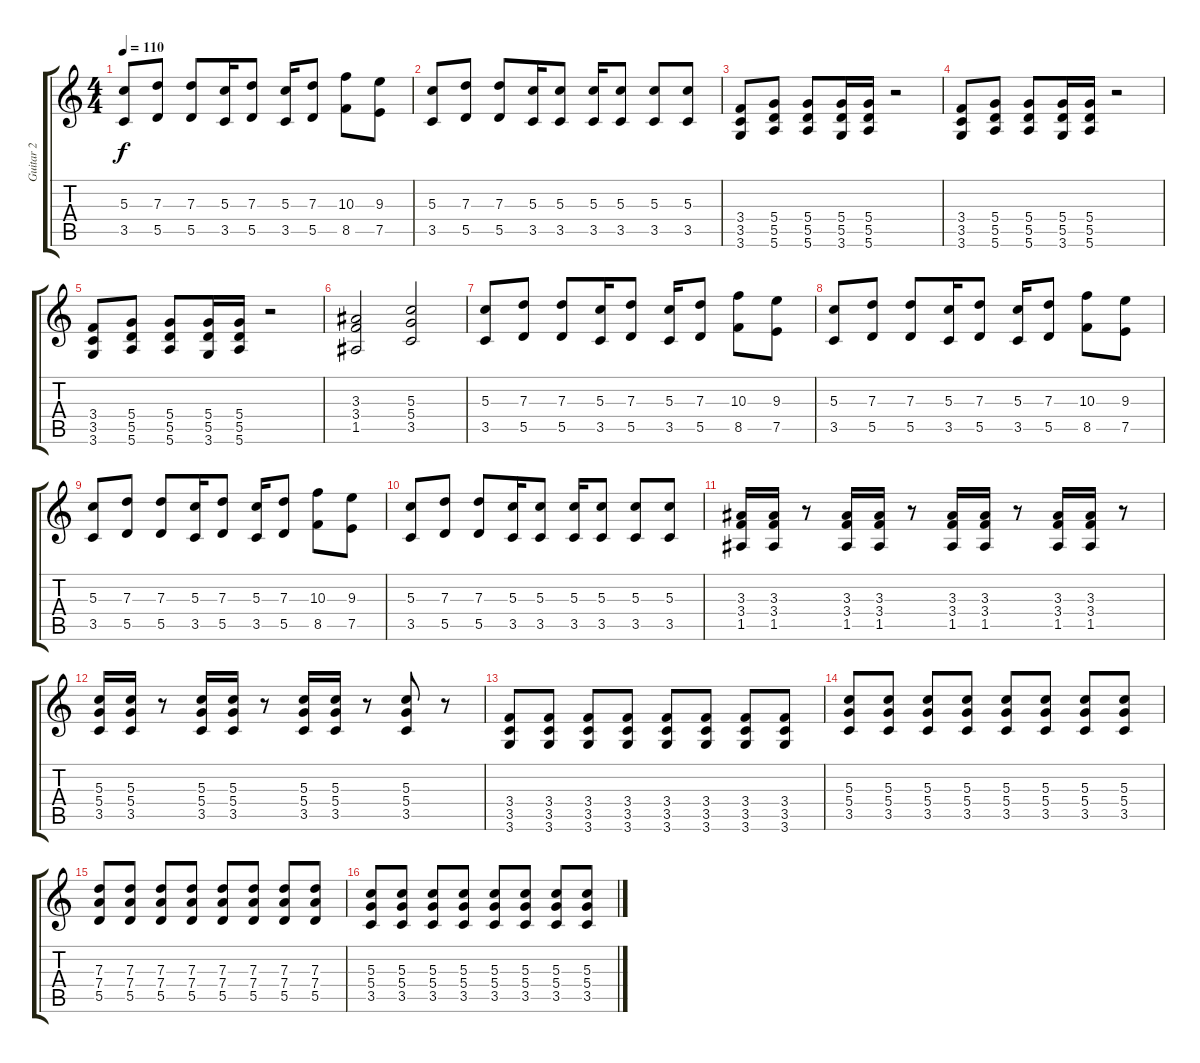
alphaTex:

\track ("Guitar 2" "Guitar 2") {instrument distortionguitar}
\staff {score tabs}
\tuning (E4 B3 G3 D3 A2 E2) {hide}
\ts (4 4)
\tempo 110
\clef g2
\ks c
(5.3 3.5).8{dy f} (7.3 5.5).8 (7.3 5.5).8 (5.3 3.5).16 (7.3 5.5).8 (5.3 3.5).16 (7.3 5.5).8 (10.3 8.5).8 (9.3 7.5).8 |
(5.3 3.5).8 (7.3 5.5).8 (7.3 5.5).8 (5.3 3.5).16 (5.3 3.5).8 (5.3 3.5).16 (5.3 3.5).8 (5.3 3.5).8 (5.3 3.5).8 |
(3.4 3.5 3.6).8 (5.4 5.5 5.6).8 (5.4 5.5 5.6).8 (5.4 5.5 3.6).16 (5.4 5.5 5.6).16 r.2 |
(3.4 3.5 3.6).8 (5.4 5.5 5.6).8 (5.4 5.5 5.6).8 (5.4 5.5 3.6).16 (5.4 5.5 5.6).16 r.2 |
(3.4 3.5 3.6).8 (5.4 5.5 5.6).8 (5.4 5.5 5.6).8 (5.4 5.5 3.6).16 (5.4 5.5 5.6).16 r.2 |
(3.3 3.4 1.5).2 (5.3 5.4 3.5).2 |
(5.3 3.5).8 (7.3 5.5).8 (7.3 5.5).8 (5.3 3.5).16 (7.3 5.5).8 (5.3 3.5).16 (7.3 5.5).8 (10.3 8.5).8 (9.3 7.5).8 |
(5.3 3.5).8 (7.3 5.5).8 (7.3 5.5).8 (5.3 3.5).16 (7.3 5.5).8 (5.3 3.5).16 (7.3 5.5).8 (10.3 8.5).8 (9.3 7.5).8 |
(5.3 3.5).8 (7.3 5.5).8 (7.3 5.5).8 (5.3 3.5).16 (7.3 5.5).8 (5.3 3.5).16 (7.3 5.5).8 (10.3 8.5).8 (9.3 7.5).8 |
(5.3 3.5).8 (7.3 5.5).8 (7.3 5.5).8 (5.3 3.5).16 (5.3 3.5).8 (5.3 3.5).16 (5.3 3.5).8 (5.3 3.5).8 (5.3 3.5).8 |
(3.3 3.4 1.5).16 (3.3 3.4 1.5).16 r.8 (3.3 3.4 1.5).16 (3.3 3.4 1.5).16 r.8 (3.3 3.4 1.5).16 (3.3 3.4 1.5).16 r.8 (3.3 3.4 1.5).16 (3.3 3.4 1.5).16 r.8 |
(5.3 5.4 3.5).16 (5.3 5.4 3.5).16 r.8 (5.3 5.4 3.5).16 (5.3 5.4 3.5).16 r.8 (5.3 5.4 3.5).16 (5.3 5.4 3.5).16 r.8 (5.3 5.4 3.5).8 r.8 |
(3.4 3.5 3.6).8 (3.4 3.5 3.6).8 (3.4 3.5 3.6).8 (3.4 3.5 3.6).8 (3.4 3.5 3.6).8 (3.4 3.5 3.6).8 (3.4 3.5 3.6).8 (3.4 3.5 3.6).8 |
(5.3 5.4 3.5).8 (5.3 5.4 3.5).8 (5.3 5.4 3.5).8 (5.3 5.4 3.5).8 (5.3 5.4 3.5).8 (5.3 5.4 3.5).8 (5.3 5.4 3.5).8 (5.3 5.4 3.5).8 |
(7.3 7.4 5.5).8 (7.3 7.4 5.5).8 (7.3 7.4 5.5).8 (7.3 7.4 5.5).8 (7.3 7.4 5.5).8 (7.3 7.4 5.5).8 (7.3 7.4 5.5).8 (7.3 7.4 5.5).8 |
(5.3 5.4 3.5).8 (5.3 5.4 3.5).8 (5.3 5.4 3.5).8 (5.3 5.4 3.5).8 (5.3 5.4 3.5).8 (5.3 5.4 3.5).8 (5.3 5.4 3.5).8 (5.3 5.4 3.5).8
